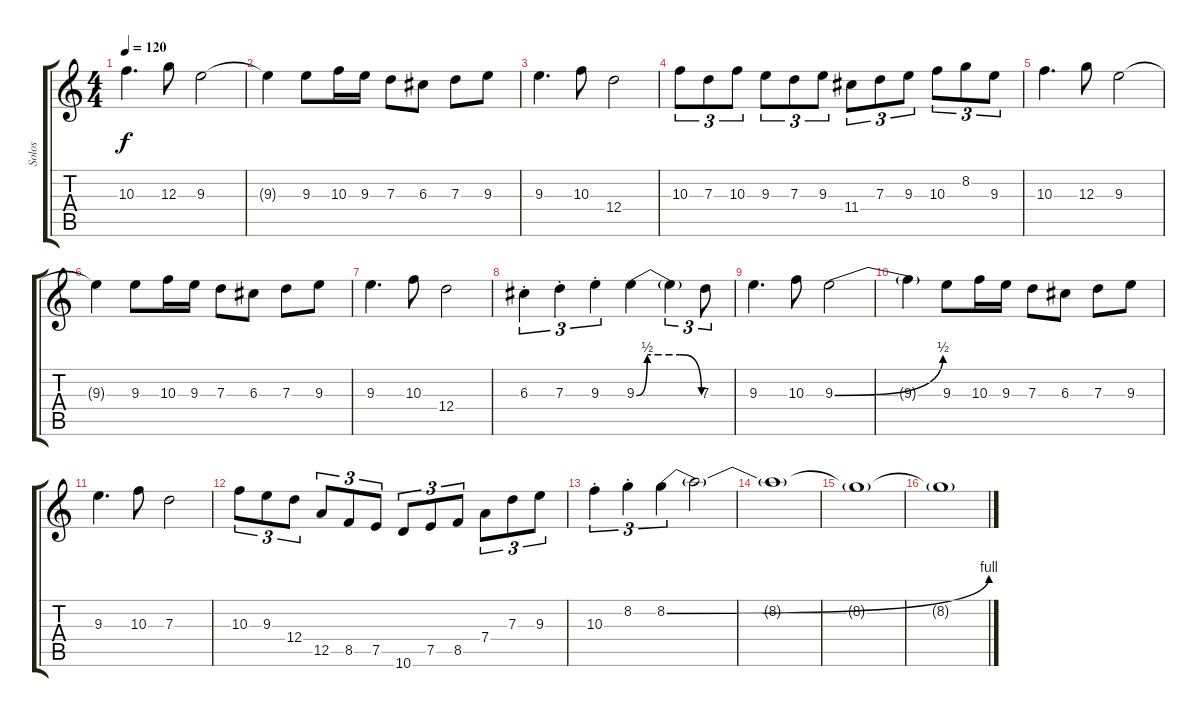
\track ("Solos" "Solos") {instrument distortionguitar}
\staff {score tabs}
\tuning (E4 B3 G3 D3 A2 E2) {hide}
\ts (4 4)
\tempo 120
\clef g2
\ks c
10.3.4{d dy f} 12.3.8 9.3.2 |
9.3{t}.4 9.3.8 10.3.16 9.3.16 7.3.8 6.3.8 7.3.8 9.3.8 |
9.3.4{d} 10.3.8 12.4.2 |
10.3.8{tu (3 2)} 7.3.8{tu (3 2)} 10.3.8{tu (3 2)} 9.3.8{tu (3 2)} 7.3.8{tu (3 2)} 9.3.8{tu (3 2)} 11.4.8{tu (3 2)} 7.3.8{tu (3 2)} 9.3.8{tu (3 2)} 10.3.8{tu (3 2)} 8.2.8{tu (3 2)} 9.3.8{tu (3 2)} |
10.3.4{d} 12.3.8 9.3.2 |
9.3{t}.4 9.3.8 10.3.16 9.3.16 7.3.8 6.3.8 7.3.8 9.3.8 |
9.3.4{d} 10.3.8 12.4.2 |
6.3{st}.4{tu (3 2)} 7.3{st}.4{tu (3 2)} 9.3{st}.4{tu (3 2)} 9.3{be (custom 0 0 10 2 20 2 30 2 40 2 60 0)}.4 9.3{t}.4{tu (3 2)} 7.3.8{tu (3 2)} |
9.3.4{d} 10.3.8 9.3{be (bend 0 0 60 2)}.2 |
9.3{t}.4 9.3.8 10.3.16 9.3.16 7.3.8 6.3.8 7.3.8 9.3.8 |
9.3.4{d} 10.3.8 7.3.2 |
10.3.8{tu (3 2)} 9.3.8{tu (3 2)} 12.4.8{tu (3 2)} 12.5.8{tu (3 2)} 8.5.8{tu (3 2)} 7.5.8{tu (3 2)} 10.6.8{tu (3 2)} 7.5.8{tu (3 2)} 8.5.8{tu (3 2)} 7.4.8{tu (3 2)} 7.3.8{tu (3 2)} 9.3.8{tu (3 2)} |
10.3{st}.4{tu (3 2)} 8.2{st}.4{tu (3 2)} 8.2{be (bend 0 0 60 4)}.4{tu (3 2)} 8.2{t}.2 |
8.2{t}.1 |
8.2{t}.1 |
8.2{t}.1
